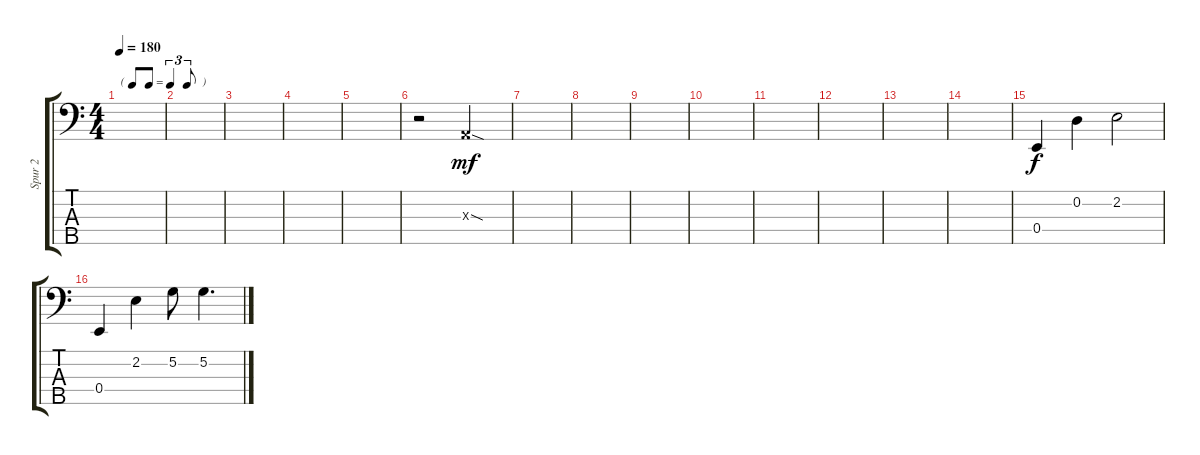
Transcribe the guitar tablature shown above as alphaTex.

\track ("Spur 2" "Spur 2") {instrument electricbassfinger}
\staff {score tabs}
\tuning (G2 D2 A1 E1 B0) {hide}
\ts (4 4)
\tf triplet8th
\tempo 180
\clef f4
\ks c
|
|
|
|
|
r.2 0.3{sod x}.2{dy mf} |
|
|
|
|
|
|
|
|
0.4.4{dy f} 0.2.4 2.2.2 |
0.4.4 2.2.4 5.2.8 5.2.4{d}
